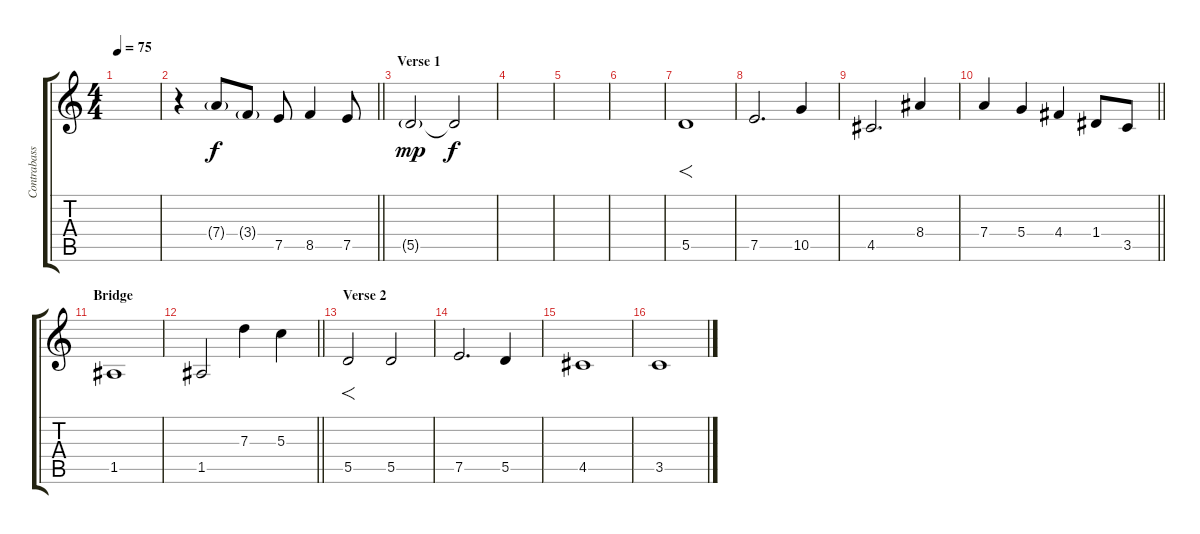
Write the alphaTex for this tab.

\track ("Contrabass" "Contrabass") {instrument contrabass}
\staff {score tabs}
\tuning (E4 B3 G3 D3 A2 E2) {hide}
\ts (4 4)
\tempo 75
\clef g2
\ks c
|
\barLineRight lightlight
r.4 7.4{g}.8 3.4{g}.8 7.5.8{dy f} 8.5.4 7.5.8 |
\section ("" "Verse 1")
5.5{g}.2{dy mp} 5.5{t}.2{dy f volume 0} |
|
|
|
5.5.1{f} |
7.5.2{d} 10.5.4 |
4.5.2{d} 8.4.4 |
\barLineRight lightlight
7.4.4 5.4.4 4.4.4 1.4.8 3.5.8 |
\section ("" "Bridge")
1.5.1 |
\barLineRight lightlight
1.5.2 7.3.4 5.3.4 |
\section ("" "Verse 2")
5.5.2{f} 5.5.2 |
7.5.2{d} 5.5.4 |
4.5.1 |
3.5.1
